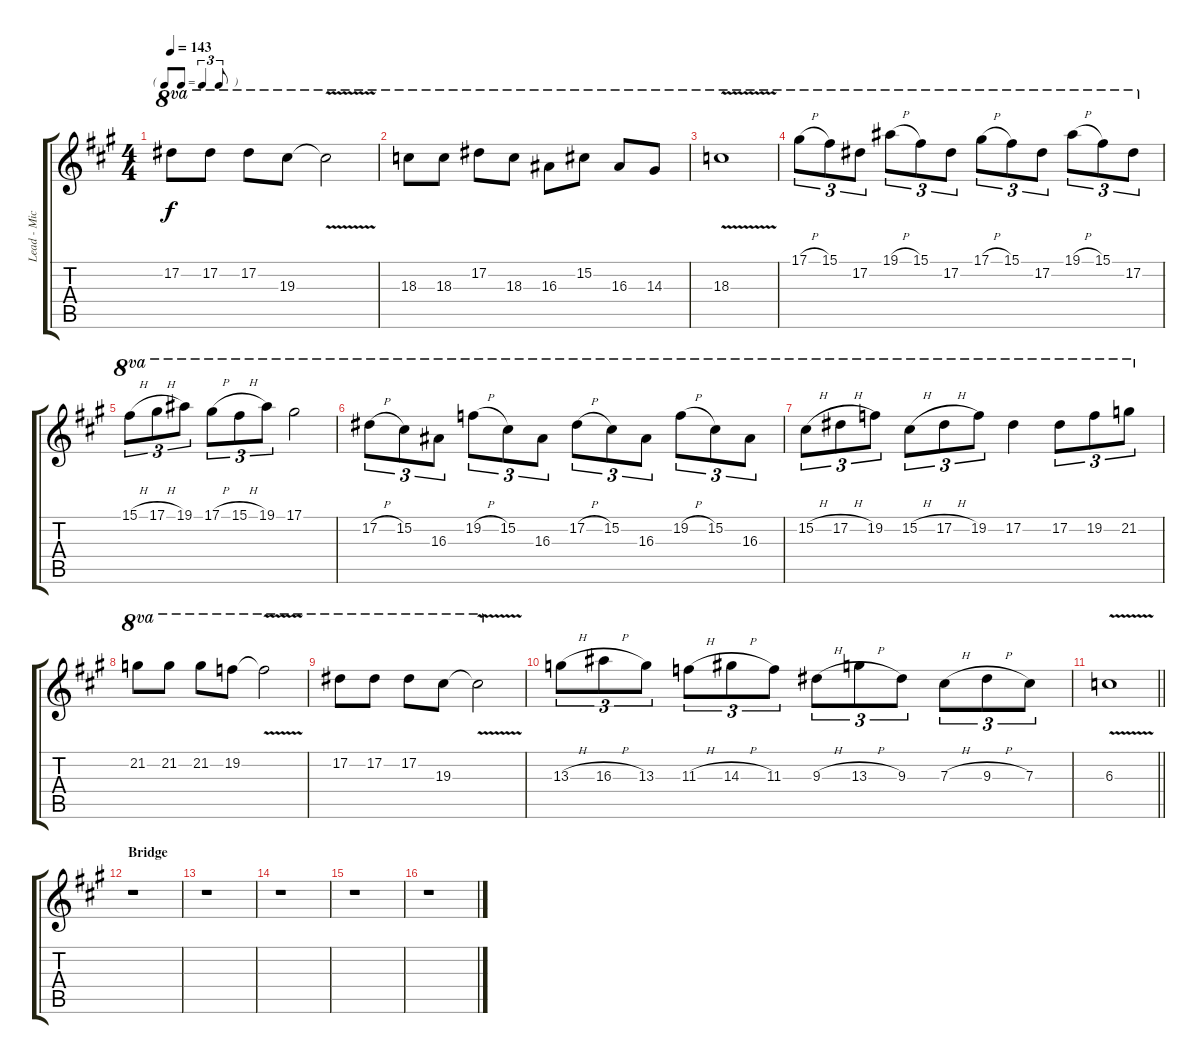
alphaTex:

\track ("Lead - Michael Sweet" "Lead - Mic") {instrument distortionguitar}
\staff {score tabs}
\tuning (Eb4 Bb3 Gb3 Db3 Ab2 Eb2) {hide}
\ts (4 4)
\tf triplet8th
\tempo 143
\clef g2
\ks a
17.2.8{ot 8va dy f} 17.2.8{ot 8va} 17.2.8{ot 8va} 19.3.8{ot 8va} 19.3{v t}.2{ot 8va} |
18.3.8{ot 8va} 18.3.8{ot 8va} 17.2.8{ot 8va} 18.3.8{ot 8va} 16.3.8{ot 8va} 15.2.8{ot 8va} 16.3.8{ot 8va} 14.3.8{ot 8va} |
18.3{v}.1{ot 8va} |
17.1{h}.8{tu (3 2) ot 8va} 15.1.8{tu (3 2) ot 8va} 17.2.8{tu (3 2) ot 8va} 19.1{h}.8{tu (3 2) ot 8va} 15.1.8{tu (3 2) ot 8va} 17.2.8{tu (3 2) ot 8va} 17.1{h}.8{tu (3 2) ot 8va} 15.1.8{tu (3 2) ot 8va} 17.2.8{tu (3 2) ot 8va} 19.1{h}.8{tu (3 2) ot 8va} 15.1.8{tu (3 2) ot 8va} 17.2.8{tu (3 2) ot 8va} |
15.1{h}.8{tu (3 2) ot 8va} 17.1{h}.8{tu (3 2) ot 8va} 19.1.8{tu (3 2) ot 8va} 17.1{h}.8{tu (3 2) ot 8va} 15.1{h}.8{tu (3 2) ot 8va} 19.1.8{tu (3 2) ot 8va} 17.1.2{ot 8va} |
17.2{h}.8{tu (3 2) ot 8va} 15.2.8{tu (3 2) ot 8va} 16.3.8{tu (3 2) ot 8va} 19.2{h}.8{tu (3 2) ot 8va} 15.2.8{tu (3 2) ot 8va} 16.3.8{tu (3 2) ot 8va} 17.2{h}.8{tu (3 2) ot 8va} 15.2.8{tu (3 2) ot 8va} 16.3.8{tu (3 2) ot 8va} 19.2{h}.8{tu (3 2) ot 8va} 15.2.8{tu (3 2) ot 8va} 16.3.8{tu (3 2) ot 8va} |
15.2{h}.8{tu (3 2) ot 8va} 17.2{h}.8{tu (3 2) ot 8va} 19.2.8{tu (3 2) ot 8va} 15.2{h}.8{tu (3 2) ot 8va} 17.2{h}.8{tu (3 2) ot 8va} 19.2.8{tu (3 2) ot 8va} 17.2.4{ot 8va} 17.2.8{tu (3 2) ot 8va} 19.2.8{tu (3 2) ot 8va} 21.2.8{tu (3 2) ot 8va} |
21.2.8{ot 8va} 21.2.8{ot 8va} 21.2.8{ot 8va} 19.2.8{ot 8va} 19.2{v t}.2{ot 8va} |
17.2.8{ot 8va} 17.2.8{ot 8va} 17.2.8{ot 8va} 19.3.8{ot 8va} 19.3{v t}.2{ot 8va} |
13.3{h}.8{tu (3 2)} 16.3{h}.8{tu (3 2)} 13.3.8{tu (3 2)} 11.3{h}.8{tu (3 2)} 14.3{h}.8{tu (3 2)} 11.3.8{tu (3 2)} 9.3{h}.8{tu (3 2)} 13.3{h}.8{tu (3 2)} 9.3.8{tu (3 2)} 7.3{h}.8{tu (3 2)} 9.3{h}.8{tu (3 2)} 7.3.8{tu (3 2)} |
\barLineRight lightlight
6.3{v}.1 |
\section ("" "Bridge")
r.1 |
r.1 |
r.1 |
r.1 |
r.1
